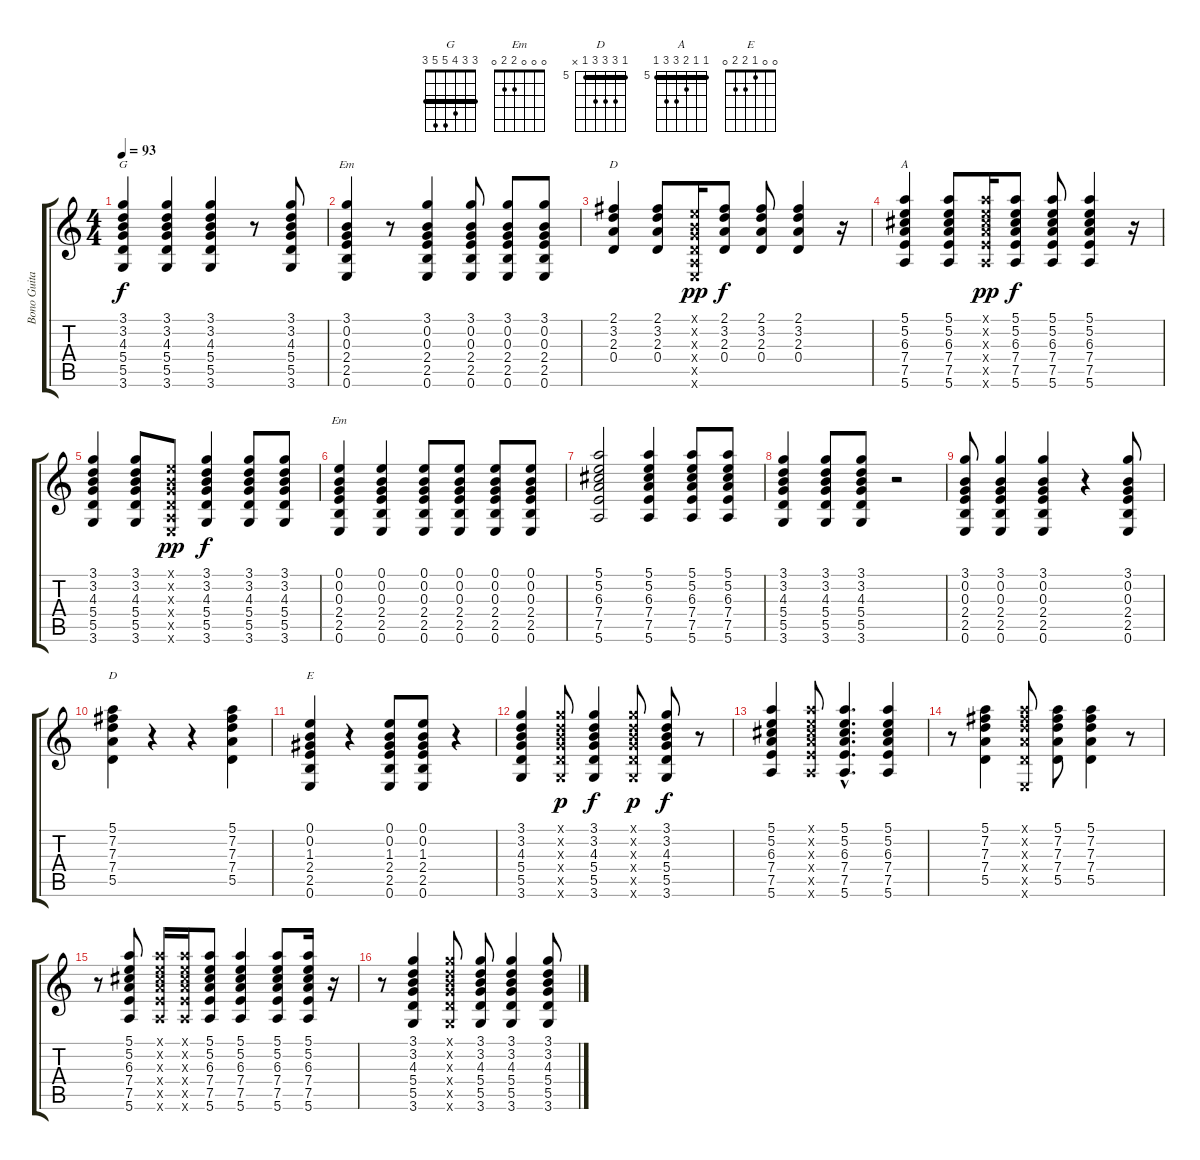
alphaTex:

\track ("Bono Guitar" "Bono Guita") {instrument acousticguitarsteel}
\staff {score tabs}
\tuning (E4 B3 G3 D3 A2 E2) {hide}
\chord ("G" 3 3 4 5 5 3) {barre 3}
\chord ("Em" 3 0 0 2 2 0)
\chord ("D" 2 3 2 0 x x)
\chord ("A" 5 5 6 7 7 5) {firstfret 5 barre 5}
\chord ("Em" 0 0 0 2 2 0)
\chord ("D" 5 7 7 7 5 x) {firstfret 5 barre 5}
\chord ("E" 0 0 1 2 2 0)
\ts (4 4)
\tempo 93
\clef g2
\ks c
(3.1 3.2 4.3 5.4 5.5 3.6).4{ch "G" dy f} (3.1 3.2 4.3 5.4 5.5 3.6).4 (3.1 3.2 4.3 5.4 5.5 3.6).4 r.8 (3.1 3.2 4.3 5.4 5.5 3.6).8 |
(3.1 0.2 0.3 2.4 2.5 0.6).4{ch "Em"} r.8 (3.1 0.2 0.3 2.4 2.5 0.6).4 (3.1 0.2 0.3 2.4 2.5 0.6).8 (3.1 0.2 0.3 2.4 2.5 0.6).8 (3.1 0.2 0.3 2.4 2.5 0.6).8 |
(2.1 3.2 2.3 0.4).4{ch "D"} (2.1 3.2 2.3 0.4).8 (0.1{x} 0.2{x} 0.3{x} 0.4{x} 0.5{x} 0.6{x}).16{dy pp} (2.1 3.2 2.3 0.4).8{dy f} (2.1 3.2 2.3 0.4).8 (2.1 3.2 2.3 0.4).4 r.16 |
(5.1 5.2 6.3 7.4 7.5 5.6).4{ch "A"} (5.1 5.2 6.3 7.4 7.5 5.6).8 (5.1{x} 5.2{x} 6.3{x} 7.4{x} 7.5{x} 5.6{x}).16{dy pp} (5.1 5.2 6.3 7.4 7.5 5.6).8{dy f} (5.1 5.2 6.3 7.4 7.5 5.6).8 (5.1 5.2 6.3 7.4 7.5 5.6).4 r.16 |
(3.1 3.2 4.3 5.4 5.5 3.6).4 (3.1 3.2 4.3 5.4 5.5 3.6).8 (0.1{x} 0.2{x} 0.3{x} 0.4{x} 0.5{x} 0.6{x}).8{dy pp} (3.1 3.2 4.3 5.4 5.5 3.6).4{dy f} (3.1 3.2 4.3 5.4 5.5 3.6).8 (3.1 3.2 4.3 5.4 5.5 3.6).8 |
(0.1 0.2 0.3 2.4 2.5 0.6).4{ch "Em"} (0.1 0.2 0.3 2.4 2.5 0.6).4 (0.1 0.2 0.3 2.4 2.5 0.6).8 (0.1 0.2 0.3 2.4 2.5 0.6).8 (0.1 0.2 0.3 2.4 2.5 0.6).8 (0.1 0.2 0.3 2.4 2.5 0.6).8 |
(5.1 5.2 6.3 7.4 7.5 5.6).2 (5.1 5.2 6.3 7.4 7.5 5.6).4 (5.1 5.2 6.3 7.4 7.5 5.6).8 (5.1 5.2 6.3 7.4 7.5 5.6).8 |
(3.1 3.2 4.3 5.4 5.5 3.6).4 (3.1 3.2 4.3 5.4 5.5 3.6).8 (3.1 3.2 4.3 5.4 5.5 3.6).8 r.2 |
(3.1 0.2 0.3 2.4 2.5 0.6).8 (3.1 0.2 0.3 2.4 2.5 0.6).4 (3.1 0.2 0.3 2.4 2.5 0.6).4 r.4 (3.1 0.2 0.3 2.4 2.5 0.6).8 |
(5.1 7.2 7.3 7.4 5.5).4{ch "D"} r.4 r.4 (5.1 7.2 7.3 7.4 5.5).4 |
(0.1 0.2 1.3 2.4 2.5 0.6).4{ch "E"} r.4 (0.1 0.2 1.3 2.4 2.5 0.6).8 (0.1 0.2 1.3 2.4 2.5 0.6).8 r.4 |
(3.1 3.2 4.3 5.4 5.5 3.6).4 (3.1{x} 3.2{x} 4.3{x} 5.4{x} 5.5{x} 3.6{x}).8{dy p} (3.1 3.2 4.3 5.4 5.5 3.6).4{dy f} (3.1{x} 3.2{x} 4.3{x} 5.4{x} 5.5{x} 3.6{x}).8{dy p} (3.1 3.2 4.3 5.4 5.5 3.6).8{dy f} r.8 |
(5.1 5.2 6.3 7.4 7.5 5.6).4 (5.1{x} 5.2{x} 6.3{x} 7.4{x} 7.5{x} 5.6{x}).8 (5.1{hac} 5.2{hac} 6.3{hac} 7.4{hac} 7.5{hac} 5.6{hac}).4{d} (5.1 5.2 6.3 7.4 7.5 5.6).4 |
r.8 (5.1 7.2 7.3 7.4 5.5).4 (5.1{x} 7.2{x} 7.3{x} 7.4{x} 5.5{x} 0.6{x}).8 (5.1 7.2 7.3 7.4 5.5).8 (5.1 7.2 7.3 7.4 5.5).4 r.8 |
r.8 (5.1 5.2 6.3 7.4 7.5 5.6).8 (5.1{x} 5.2{x} 6.3{x} 7.4{x} 7.5{x} 5.6{x}).16 (5.1{x} 5.2{x} 6.3{x} 7.4{x} 7.5{x} 5.6{x}).16 (5.1 5.2 6.3 7.4 7.5 5.6).8 (5.1 5.2 6.3 7.4 7.5 5.6).4 (5.1 5.2 6.3 7.4 7.5 5.6).8 (5.1 5.2 6.3 7.4 7.5 5.6).16 r.16 |
r.8 (3.1 3.2 4.3 5.4 5.5 3.6).4 (3.1{x} 3.2{x} 4.3{x} 5.4{x} 5.5{x} 3.6{x}).8 (3.1 3.2 4.3 5.4 5.5 3.6).8 (3.1 3.2 4.3 5.4 5.5 3.6).4 (3.1 3.2 4.3 5.4 5.5 3.6).8
